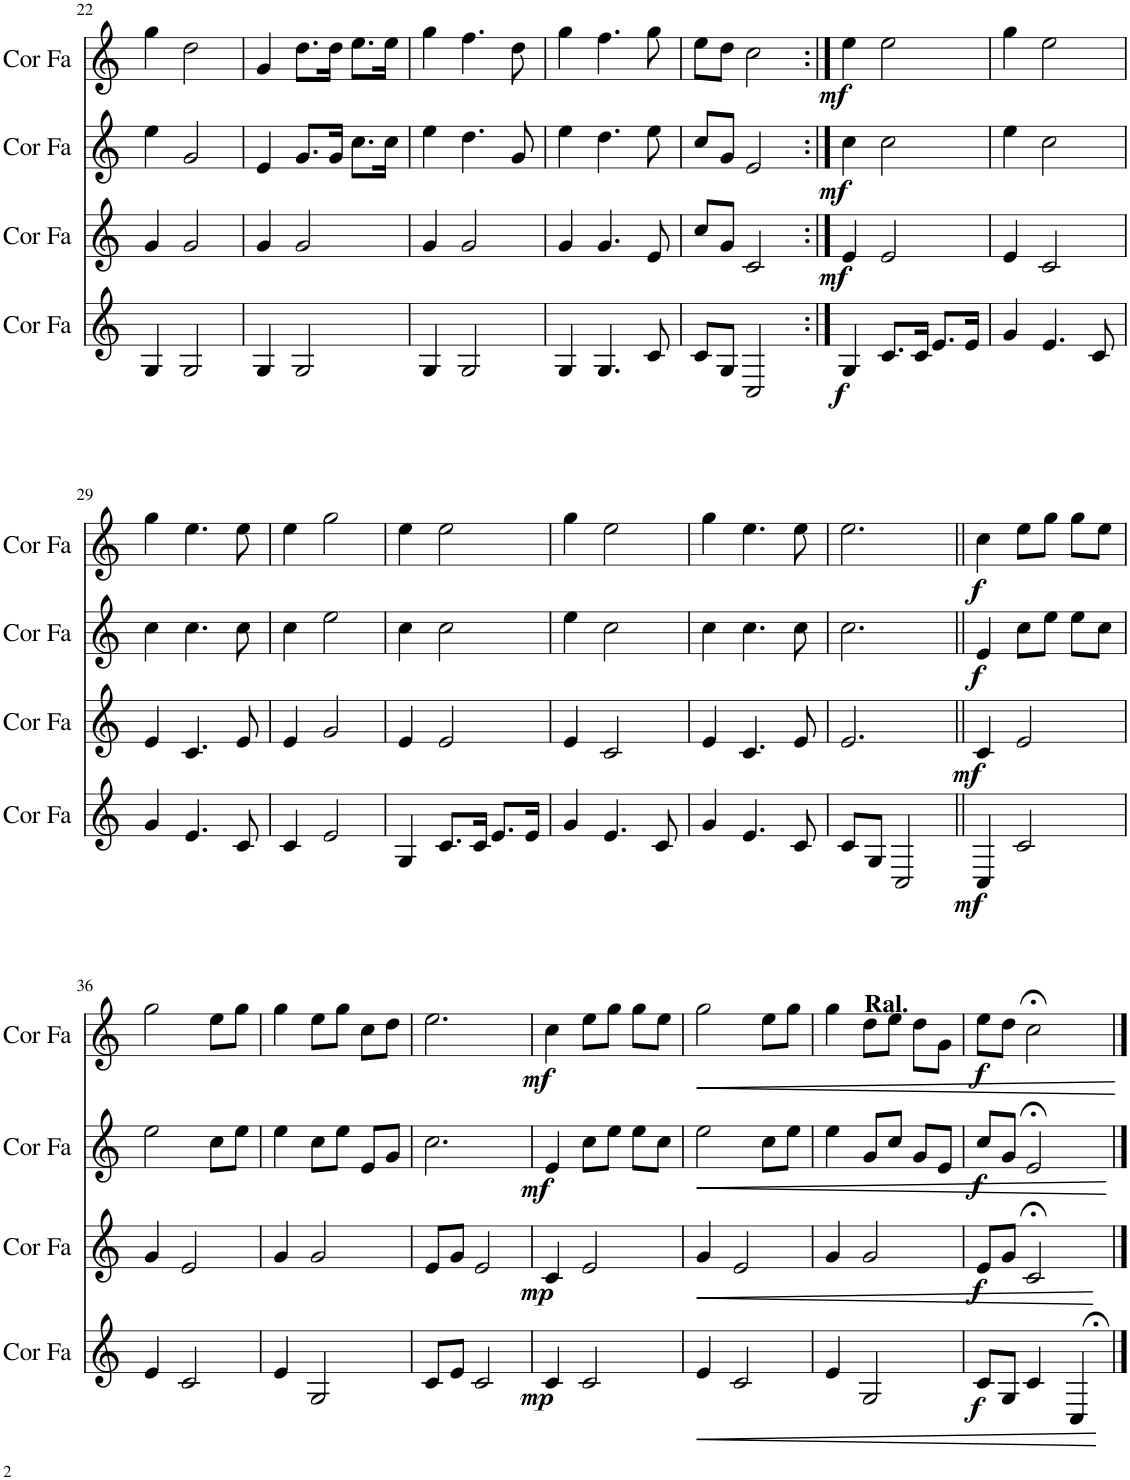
**kern	**dynam	**kern	**dynam	**kern	**dynam	**kern	**dynam
*part4	*part4	*part3	*part3	*part2	*part2	*part1	*part1
*staff4	*staff4	*staff3	*staff3	*staff2	*staff2	*staff1	*staff1
*I"Cor en Fa	*	*I"Cor en Fa	*	*I"Cor en Fa	*	*I"Cor en Fa	*
*I'Cor Fa	*	*I'Cor Fa	*	*I'Cor Fa	*	*I'Cor Fa	*
!!LO:PB:g=z
*clefG2	*	*clefG2	*	*clefG2	*	*clefG2	*
*Trd4c7	*	*Trd4c7	*	*Trd4c7	*	*Trd4c7	*
*k[]	*	*k[]	*	*k[]	*	*k[]	*
*M3/4	*	*M3/4	*	*M3/4	*	*M3/4	*
=22	=22	=22	=22	=22	=22	=22	=22
4G/	.	4g/	.	4ee\	.	4gg\	.
2G/	.	2g/	.	2g/	.	2dd\	.
=23	=23	=23	=23	=23	=23	=23	=23
4G/	.	4g/	.	4e/	.	4g/	.
2G/	.	2g/	.	8.g/L	.	8.dd\L	.
.	.	.	.	16g/Jk	.	16dd\Jk	.
.	.	.	.	8.cc\L	.	8.ee\L	.
.	.	.	.	16cc\Jk	.	16ee\Jk	.
=24	=24	=24	=24	=24	=24	=24	=24
4G/	.	4g/	.	4ee\	.	4gg\	.
2G/	.	2g/	.	4.dd\	.	4.ff\	.
.	.	.	.	8g/	.	8dd\	.
=25	=25	=25	=25	=25	=25	=25	=25
4G/	.	4g/	.	4ee\	.	4gg\	.
4.G/	.	4.g/	.	4.dd\	.	4.ff\	.
8c/	.	8e/	.	8ee\	.	8gg\	.
=26	=26	=26	=26	=26	=26	=26	=26
8c/L	.	8cc/L	.	8cc/L	.	8ee\L	.
8G/J	.	8g/J	.	8g/J	.	8dd\J	.
2C/	.	2c/	.	2e/	.	2cc\	.
=27:|!	=27:|!	=27:|!	=27:|!	=27:|!	=27:|!	=27:|!	=27:|!
!	!LO:DY:b	!	!LO:DY:b	!	!LO:DY:b	!	!LO:DY:b
4G/	f	4e/	mf	4cc\	mf	4ee\	mf
8.c/L	.	2e/	.	2cc\	.	2ee\	.
16c/Jk	.	.	.	.	.	.	.
8.e/L	.	.	.	.	.	.	.
16e/Jk	.	.	.	.	.	.	.
=28	=28	=28	=28	=28	=28	=28	=28
4g/	.	4e/	.	4ee\	.	4gg\	.
4.e/	.	2c/	.	2cc\	.	2ee\	.
8c/	.	.	.	.	.	.	.
!!LO:LB:g=z
=29	=29	=29	=29	=29	=29	=29	=29
4g/	.	4e/	.	4cc\	.	4gg\	.
4.e/	.	4.c/	.	4.cc\	.	4.ee\	.
8c/	.	8e/	.	8cc\	.	8ee\	.
=30	=30	=30	=30	=30	=30	=30	=30
4c/	.	4e/	.	4cc\	.	4ee\	.
2e/	.	2g/	.	2ee\	.	2gg\	.
=31	=31	=31	=31	=31	=31	=31	=31
4G/	.	4e/	.	4cc\	.	4ee\	.
8.c/L	.	2e/	.	2cc\	.	2ee\	.
16c/Jk	.	.	.	.	.	.	.
8.e/L	.	.	.	.	.	.	.
16e/Jk	.	.	.	.	.	.	.
=32	=32	=32	=32	=32	=32	=32	=32
4g/	.	4e/	.	4ee\	.	4gg\	.
4.e/	.	2c/	.	2cc\	.	2ee\	.
8c/	.	.	.	.	.	.	.
=33	=33	=33	=33	=33	=33	=33	=33
4g/	.	4e/	.	4cc\	.	4gg\	.
4.e/	.	4.c/	.	4.cc\	.	4.ee\	.
8c/	.	8e/	.	8cc\	.	8ee\	.
=34	=34	=34	=34	=34	=34	=34	=34
8c/L	.	2.e/	.	2.cc\	.	2.ee\	.
8G/J	.	.	.	.	.	.	.
2C/	.	.	.	.	.	.	.
=35||	=35||	=35||	=35||	=35||	=35||	=35||	=35||
!	!LO:DY:b	!	!LO:DY:b	!	!LO:DY:b	!	!LO:DY:b
4C/	mf	4c/	mf	4e/	f	4cc\	f
2c/	.	2e/	.	8cc\L	.	8ee\L	.
.	.	.	.	8ee\J	.	8gg\J	.
.	.	.	.	8ee\L	.	8gg\L	.
.	.	.	.	8cc\J	.	8ee\J	.
!!LO:LB:g=z
=36	=36	=36	=36	=36	=36	=36	=36
4e/	.	4g/	.	2ee\	.	2gg\	.
2c/	.	2e/	.	.	.	.	.
.	.	.	.	8cc\L	.	8ee\L	.
.	.	.	.	8ee\J	.	8gg\J	.
=37	=37	=37	=37	=37	=37	=37	=37
4e/	.	4g/	.	4ee\	.	4gg\	.
2G/	.	2g/	.	8cc\L	.	8ee\L	.
.	.	.	.	8ee\J	.	8gg\J	.
.	.	.	.	8e/L	.	8cc\L	.
.	.	.	.	8g/J	.	8dd\J	.
=38	=38	=38	=38	=38	=38	=38	=38
8c/L	.	8e/L	.	2.cc\	.	2.ee\	.
8e/J	.	8g/J	.	.	.	.	.
2c/	.	2e/	.	.	.	.	.
=39	=39	=39	=39	=39	=39	=39	=39
!	!LO:DY:b	!	!LO:DY:b	!	!LO:DY:b	!	!LO:DY:b
4c/	mp	4c/	mp	4e/	mf	4cc\	mf
2c/	.	2e/	.	8cc\L	.	8ee\L	.
.	.	.	.	8ee\J	.	8gg\J	.
.	.	.	.	8ee\L	.	8gg\L	.
.	.	.	.	8cc\J	.	8ee\J	.
=40	=40	=40	=40	=40	=40	=40	=40
!	!LO:HP:b	!	!LO:HP:b	!	!LO:HP:b	!	!LO:HP:b
4e/	<	4g/	<	2ee\	<	2gg\	<
2c/	.	2e/	.	.	.	.	.
.	.	.	.	8cc\L	.	8ee\L	.
.	.	.	.	8ee\J	.	8gg\J	.
.	[	.	[	.	[	.	[
=41	=41	=41	=41	=41	=41	=41	=41
4e/	.	4g/	.	4ee\	.	4gg\	.
!	!	!	!	!	!	!LO:TX:a:B:t=Ral.	!
2G/	.	2g/	.	8g/L	.	8dd\L	.
.	.	.	.	8cc/J	.	8ee\J	.
.	.	.	.	8g/L	.	8dd\L	.
.	.	.	.	8e/J	.	8g\J	.
=42	=42	=42	=42	=42	=42	=42	=42
!	!LO:DY:b	!	!LO:DY:b	!	!LO:DY:b	!	!LO:DY:b
8c/L	f	8e/L	f	8cc/L	f	8ee\L	f
8G/J	.	8g/J	.	8g/J	.	8dd\J	.
4c;</	.	2c;</	.	2e;</	.	2cc;<\	.
4C/	.	.	.	.	.	.	.
==	==	==	==	==	==	==	==
*-	*-	*-	*-	*-	*-	*-	*-
